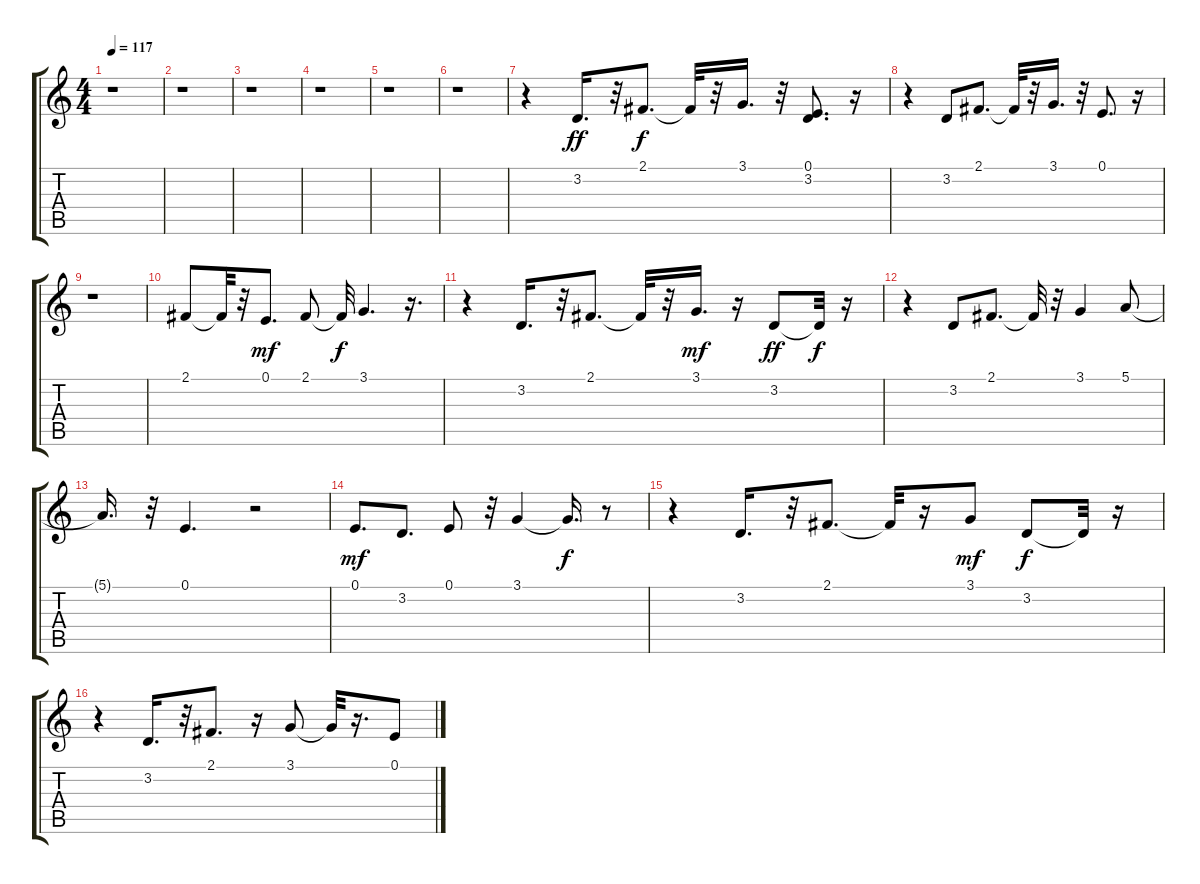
\track "" {instrument pad7halo}
\staff {score tabs}
\tuning (E4 B3 G3 D3 A2 E2) {hide}
\ts (4 4)
\tempo 117
\clef g2
\ks c
r.1{dy ff} |
r.1 |
r.1 |
r.1 |
r.1 |
r.1 |
r.4 3.2.16{d} r.32 2.1.8{d dy f} 2.1{t}.32 r.32 3.1.16{d} r.32 (0.1 3.2).8{d} r.16 |
r.4 3.2.8 2.1.8{d} 2.1{t}.32 r.32 3.1.16{d} r.32 0.1.8{d} r.16 |
r.1 |
2.1.8 2.1{t}.32 r.32 0.1.8{d dy mf} 2.1.8 2.1{t}.32{dy f} 3.1.4{d} r.16{d} |
r.4 3.2.16{d} r.32 2.1.8{d} 2.1{t}.32 r.32 3.1.16{d dy mf} r.16 3.2.8{dy ff} 3.2{t}.32{dy f} r.16 |
r.4 3.2.8 2.1.8{d} 2.1{t}.32 r.32 3.1.4 5.1.8 |
5.1{t}.16{d} r.32 0.1.4{d} r.2 |
0.1.8{d dy mf} 3.2.8{d} 0.1.8 r.32 3.1.4 3.1{t}.16{d dy f} r.8 |
r.4 3.2.16{d} r.32 2.1.8{d} 2.1{t}.32 r.16 3.1.8{dy mf} 3.2.8{dy f} 3.2{t}.32 r.16 |
r.4 3.2.16{d} r.32 2.1.8{d} r.16 3.1.8 3.1{t}.32 r.16{d} 0.1.8
